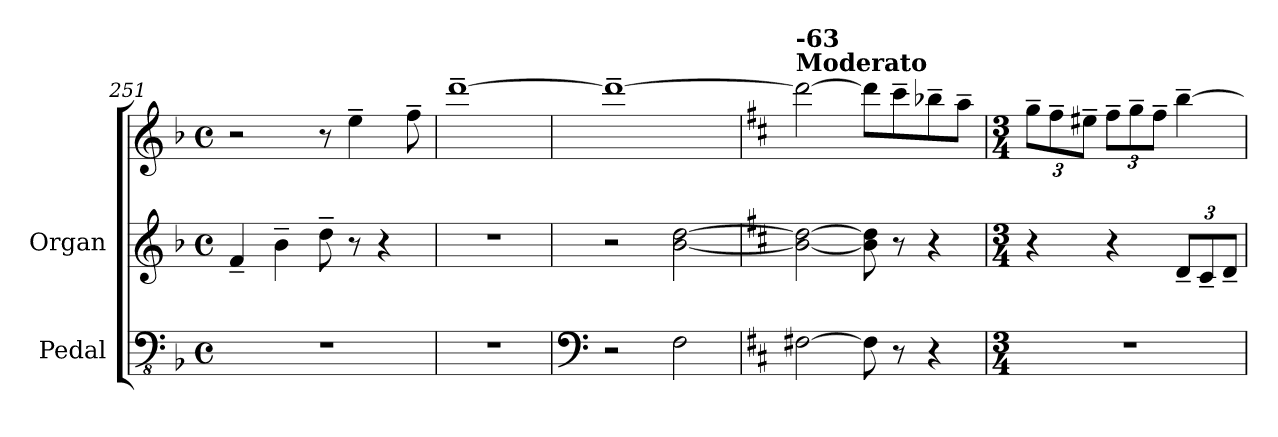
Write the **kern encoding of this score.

**kern	**kern	**kern
*part2	*part1	*part1
*staff3	*staff2	*staff1
*I"Pedal	*I"Organ	*
*clefFv4	*clefG2	*clefG2
*k[b-]	*k[b-]	*k[b-]
*M4/4	*M4/4	*M4/4
*met(c)	*met(c)	*met(c)
=251	=251	=251
1r	4f~/	2r
*	*	*MM80
.	4b-~\	.
*	*	*MM40
.	8dd~\	8r
*	*	*MM70
.	8r	4ee~\
.	4r	.
*	*	*MM40
.	.	8ff~\
=252	=252	=252
*	*	*MM80
1r	1r	[1ddd~
!!LO:LB:g=z
=253	=253	=253
*clefF4	*	*
2r	2r	1ddd~_
2F\	[2b-\ [2dd\	.
=254	=254	=254
*k[f#c#]	*k[f#c#]	*k[f#c#]
*	*	*MM60
!	!	!LO:TX:a:B:t=Moderato
!	!	!LO:TX:a:B:t=-63
[2F#X\	2b-\_ 2dd\_	2ddd\_
8F#\]	8b-\] 8dd\]	8ddd\L]
8r	8r	8ccc#~\
4r	4r	8bb-X~\
.	.	8aa~\J
=255	=255	=255
*M3/4	*M3/4	*M3/4
*	*	*Xbrackettup
2.r	4r	12gg~\L
.	.	12ff#~\
.	.	12ee#X~\J
.	4r	12ff#~\L
.	.	12gg~\
.	.	12ff#~\J
*	*Xbrackettup	*
.	12d~/L	[4bb~\
.	12c#~/	.
.	12d~/J	.
=	=	=
*-	*-	*-
